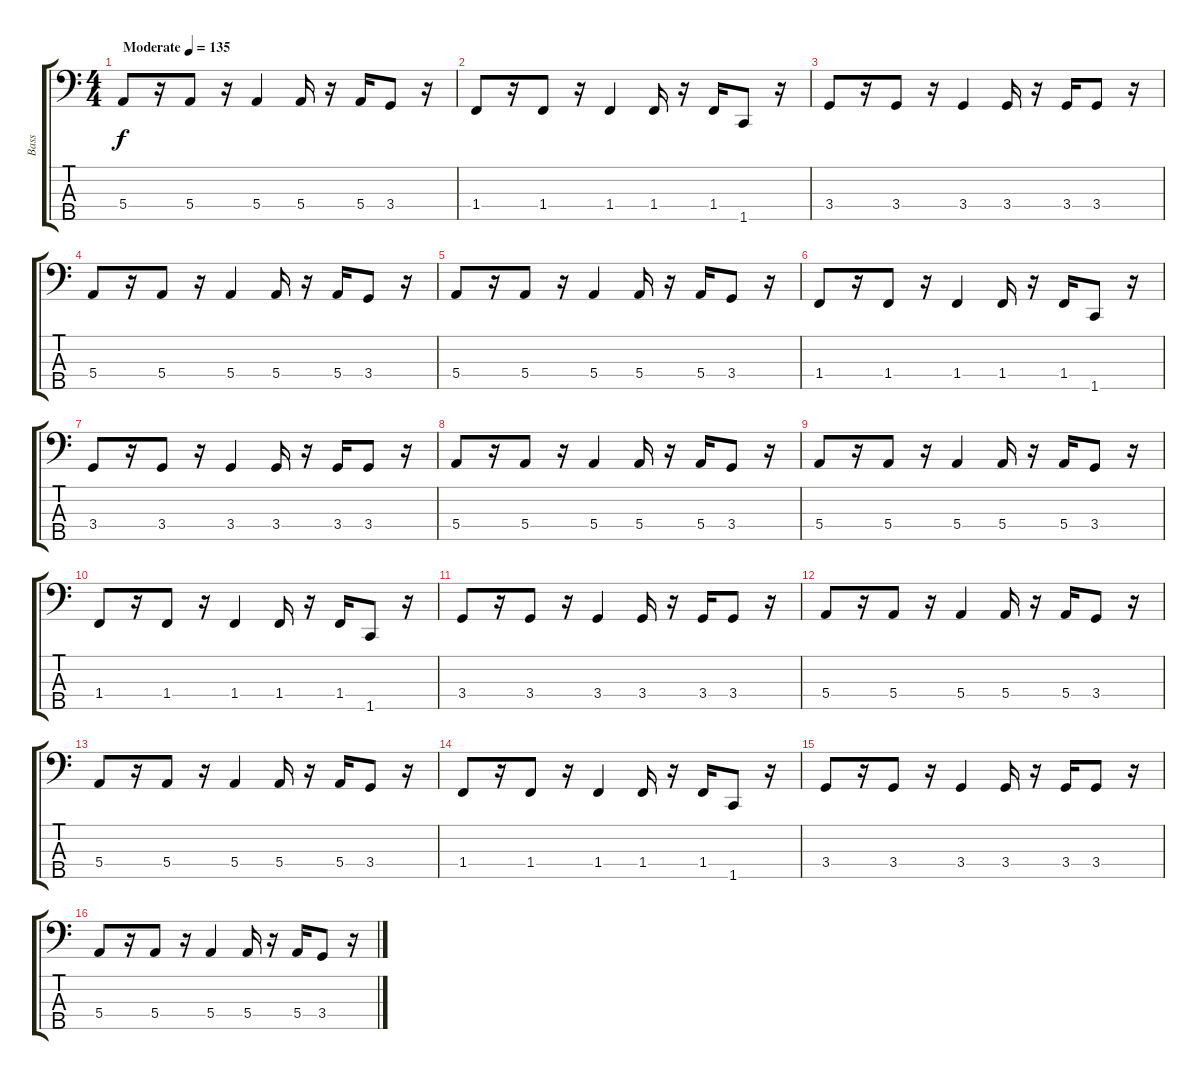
\track ("Bass" "Bass") {instrument electricbassfinger}
\staff {score tabs}
\tuning (G2 D2 A1 E1 B0) {hide}
\ts (4 4)
\tempo (135 "Moderate")
\clef f4
\ks c
5.4.8{dy f instrument electricbassfinger} r.16 5.4.8 r.16 5.4.4 5.4.16 r.16 5.4.16 3.4.8 r.16 |
1.4.8 r.16 1.4.8 r.16 1.4.4 1.4.16 r.16 1.4.16 1.5.8 r.16 |
3.4.8 r.16 3.4.8 r.16 3.4.4 3.4.16 r.16 3.4.16 3.4.8 r.16 |
5.4.8 r.16 5.4.8 r.16 5.4.4 5.4.16 r.16 5.4.16 3.4.8 r.16 |
5.4.8 r.16 5.4.8 r.16 5.4.4 5.4.16 r.16 5.4.16 3.4.8 r.16 |
1.4.8 r.16 1.4.8 r.16 1.4.4 1.4.16 r.16 1.4.16 1.5.8 r.16 |
3.4.8 r.16 3.4.8 r.16 3.4.4 3.4.16 r.16 3.4.16 3.4.8 r.16 |
5.4.8 r.16 5.4.8 r.16 5.4.4 5.4.16 r.16 5.4.16 3.4.8 r.16 |
5.4.8 r.16 5.4.8 r.16 5.4.4 5.4.16 r.16 5.4.16 3.4.8 r.16 |
1.4.8 r.16 1.4.8 r.16 1.4.4 1.4.16 r.16 1.4.16 1.5.8 r.16 |
3.4.8 r.16 3.4.8 r.16 3.4.4 3.4.16 r.16 3.4.16 3.4.8 r.16 |
5.4.8 r.16 5.4.8 r.16 5.4.4 5.4.16 r.16 5.4.16 3.4.8 r.16 |
5.4.8 r.16 5.4.8 r.16 5.4.4 5.4.16 r.16 5.4.16 3.4.8 r.16 |
1.4.8 r.16 1.4.8 r.16 1.4.4 1.4.16 r.16 1.4.16 1.5.8 r.16 |
3.4.8 r.16 3.4.8 r.16 3.4.4 3.4.16 r.16 3.4.16 3.4.8 r.16 |
5.4.8 r.16 5.4.8 r.16 5.4.4 5.4.16 r.16 5.4.16 3.4.8 r.16
